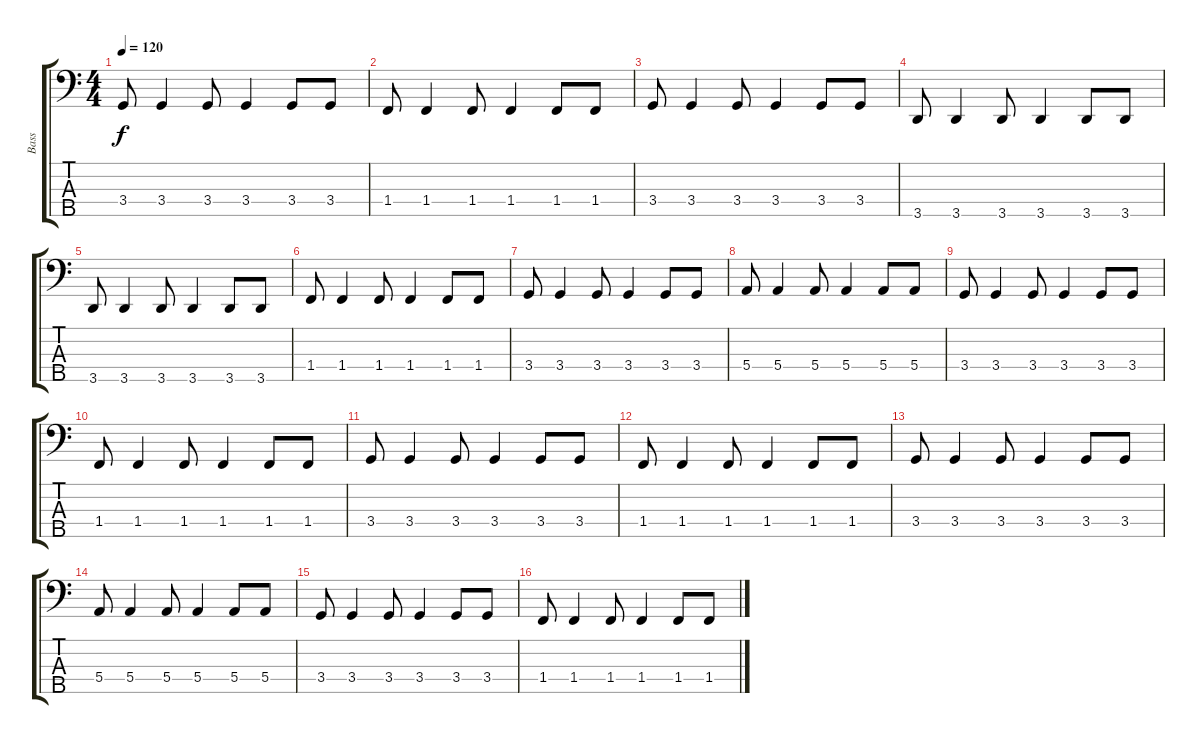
\track ("Bass" "Bass") {instrument electricbassfinger}
\staff {score tabs}
\tuning (G2 D2 A1 E1 B0) {hide}
\ts (4 4)
\tempo 120
\clef f4
\ks c
3.4.8{dy f} 3.4.4 3.4.8 3.4.4 3.4.8 3.4.8 |
1.4.8 1.4.4 1.4.8 1.4.4 1.4.8 1.4.8 |
3.4.8 3.4.4 3.4.8 3.4.4 3.4.8 3.4.8 |
3.5.8 3.5.4 3.5.8 3.5.4 3.5.8 3.5.8 |
3.5.8 3.5.4 3.5.8 3.5.4 3.5.8 3.5.8 |
1.4.8 1.4.4 1.4.8 1.4.4 1.4.8 1.4.8 |
3.4.8 3.4.4 3.4.8 3.4.4 3.4.8 3.4.8 |
5.4.8 5.4.4 5.4.8 5.4.4 5.4.8 5.4.8 |
3.4.8 3.4.4 3.4.8 3.4.4 3.4.8 3.4.8 |
1.4.8 1.4.4 1.4.8 1.4.4 1.4.8 1.4.8 |
3.4.8 3.4.4 3.4.8 3.4.4 3.4.8 3.4.8 |
1.4.8 1.4.4 1.4.8 1.4.4 1.4.8 1.4.8 |
3.4.8 3.4.4 3.4.8 3.4.4 3.4.8 3.4.8 |
5.4.8 5.4.4 5.4.8 5.4.4 5.4.8 5.4.8 |
3.4.8 3.4.4 3.4.8 3.4.4 3.4.8 3.4.8 |
1.4.8 1.4.4 1.4.8 1.4.4 1.4.8 1.4.8
